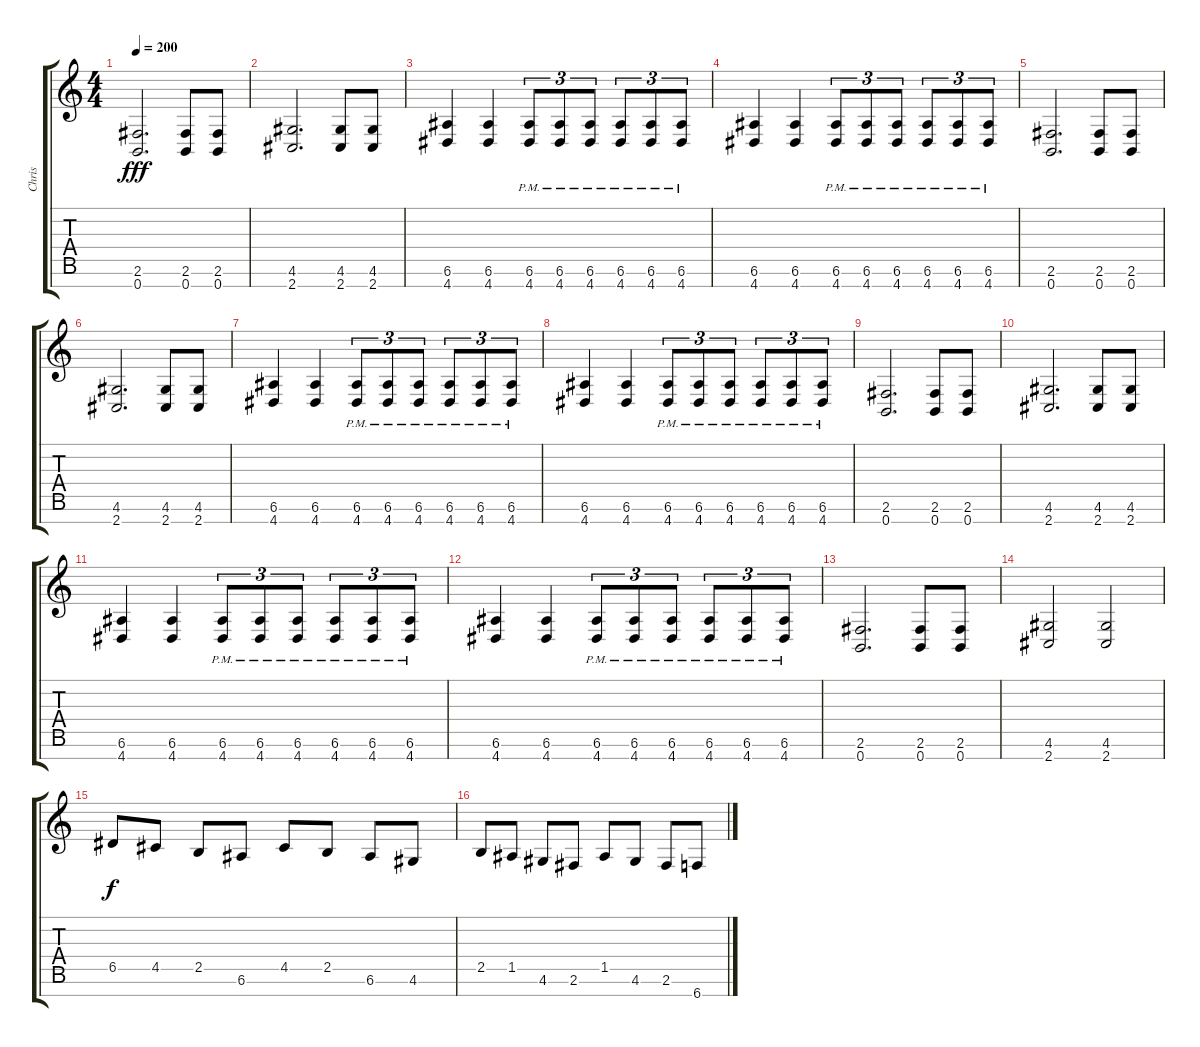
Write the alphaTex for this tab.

\track ("Chris" "Chris") {instrument overdrivenguitar}
\staff {score tabs}
\tuning (E4 B3 G3 D3 A2 E2 B1) {hide}
\ts (4 4)
\tempo 200
\clef g2
\ks c
(2.6 0.7).2{d dy fff} (2.6 0.7).8 (2.6 0.7).8 |
(4.6 2.7).2{d} (4.6 2.7).8 (4.6 2.7).8 |
(6.6 4.7).4 (6.6 4.7).4 (6.6{pm} 4.7).8{tu (3 2)} (6.6{pm} 4.7).8{tu (3 2)} (6.6{pm} 4.7).8{tu (3 2)} (6.6{pm} 4.7).8{tu (3 2)} (6.6{pm} 4.7).8{tu (3 2)} (6.6{pm} 4.7).8{tu (3 2)} |
(6.6 4.7).4 (6.6 4.7).4 (6.6{pm} 4.7).8{tu (3 2)} (6.6{pm} 4.7).8{tu (3 2)} (6.6{pm} 4.7).8{tu (3 2)} (6.6{pm} 4.7).8{tu (3 2)} (6.6{pm} 4.7).8{tu (3 2)} (6.6{pm} 4.7).8{tu (3 2)} |
(2.6 0.7).2{d} (2.6 0.7).8 (2.6 0.7).8 |
(4.6 2.7).2{d} (4.6 2.7).8 (4.6 2.7).8 |
(6.6 4.7).4 (6.6 4.7).4 (6.6{pm} 4.7).8{tu (3 2)} (6.6{pm} 4.7).8{tu (3 2)} (6.6{pm} 4.7).8{tu (3 2)} (6.6{pm} 4.7).8{tu (3 2)} (6.6{pm} 4.7).8{tu (3 2)} (6.6{pm} 4.7).8{tu (3 2)} |
(6.6 4.7).4 (6.6 4.7).4 (6.6{pm} 4.7).8{tu (3 2)} (6.6{pm} 4.7).8{tu (3 2)} (6.6{pm} 4.7).8{tu (3 2)} (6.6{pm} 4.7).8{tu (3 2)} (6.6{pm} 4.7).8{tu (3 2)} (6.6{pm} 4.7).8{tu (3 2)} |
(2.6 0.7).2{d} (2.6 0.7).8 (2.6 0.7).8 |
(4.6 2.7).2{d} (4.6 2.7).8 (4.6 2.7).8 |
(6.6 4.7).4 (6.6 4.7).4 (6.6{pm} 4.7).8{tu (3 2)} (6.6{pm} 4.7).8{tu (3 2)} (6.6{pm} 4.7).8{tu (3 2)} (6.6{pm} 4.7).8{tu (3 2)} (6.6{pm} 4.7).8{tu (3 2)} (6.6{pm} 4.7).8{tu (3 2)} |
(6.6 4.7).4 (6.6 4.7).4 (6.6{pm} 4.7).8{tu (3 2)} (6.6{pm} 4.7).8{tu (3 2)} (6.6{pm} 4.7).8{tu (3 2)} (6.6{pm} 4.7).8{tu (3 2)} (6.6{pm} 4.7).8{tu (3 2)} (6.6{pm} 4.7).8{tu (3 2)} |
(2.6 0.7).2{d} (2.6 0.7).8 (2.6 0.7).8 |
(4.6 2.7).2 (4.6 2.7).2 |
6.5.8{dy f} 4.5.8 2.5.8 6.6.8 4.5.8 2.5.8 6.6.8 4.6.8 |
2.5.8 1.5.8 4.6.8 2.6.8 1.5.8 4.6.8 2.6.8 6.7.8
